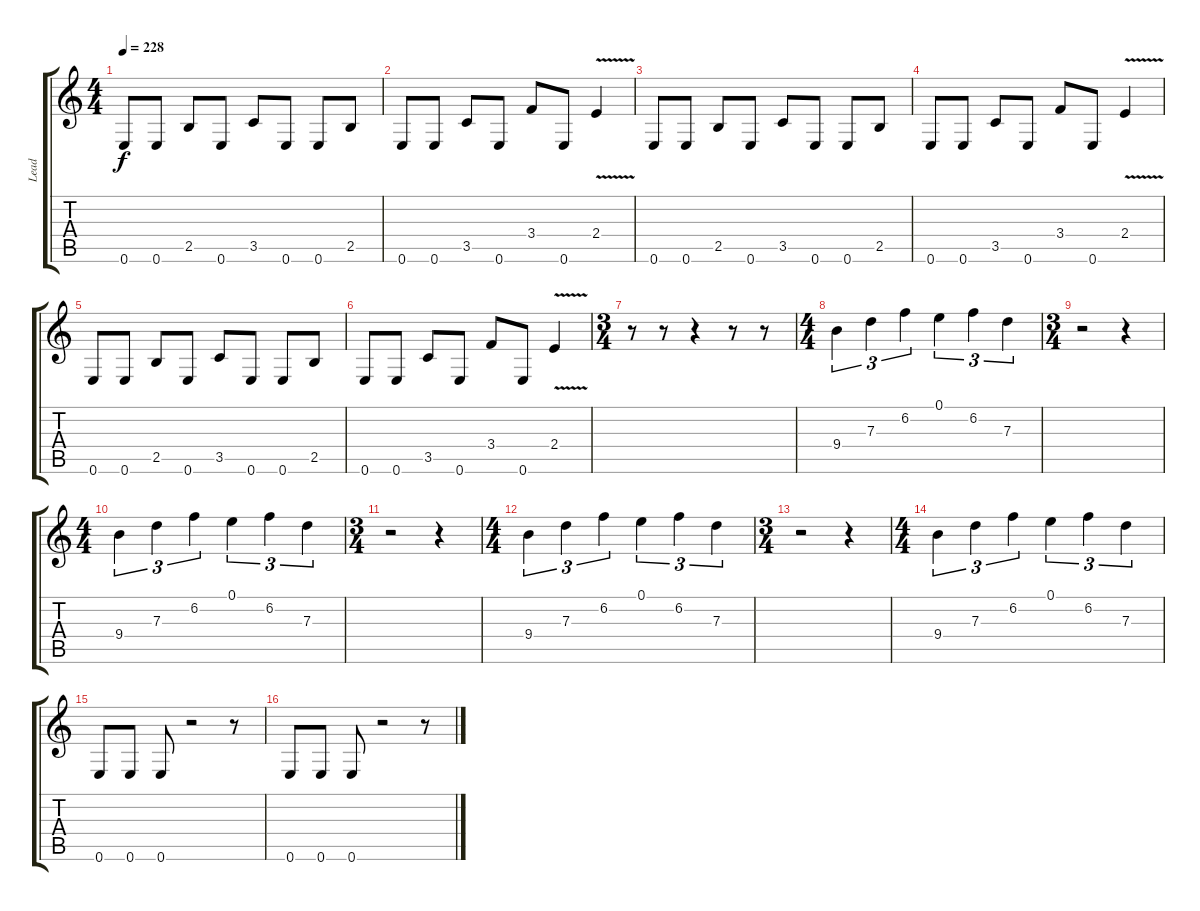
\track ("Lead" "Lead") {instrument overdrivenguitar}
\staff {score tabs}
\tuning (E4 B3 G3 D3 A2 E2) {hide}
\ts (4 4)
\tempo 228
\clef g2
\ks c
0.6.8{dy f} 0.6.8 2.5.8 0.6.8 3.5.8 0.6.8 0.6.8 2.5.8 |
0.6.8 0.6.8 3.5.8 0.6.8 3.4.8 0.6.8 2.4{v}.4 |
0.6.8 0.6.8 2.5.8 0.6.8 3.5.8 0.6.8 0.6.8 2.5.8 |
0.6.8 0.6.8 3.5.8 0.6.8 3.4.8 0.6.8 2.4{v}.4 |
0.6.8 0.6.8 2.5.8 0.6.8 3.5.8 0.6.8 0.6.8 2.5.8 |
0.6.8 0.6.8 3.5.8 0.6.8 3.4.8 0.6.8 2.4{v}.4 |
\ts (3 4)
r.8 r.8 r.4 r.8 r.8 |
\ts (4 4)
9.4.4{tu (3 2) instrument acousticguitarsteel} 7.3.4{tu (3 2)} 6.2.4{tu (3 2)} 0.1.4{tu (3 2)} 6.2.4{tu (3 2)} 7.3.4{tu (3 2)} |
\ts (3 4)
r.2 r.4 |
\ts (4 4)
9.4.4{tu (3 2) instrument acousticguitarsteel} 7.3.4{tu (3 2)} 6.2.4{tu (3 2)} 0.1.4{tu (3 2)} 6.2.4{tu (3 2)} 7.3.4{tu (3 2)} |
\ts (3 4)
r.2 r.4 |
\ts (4 4)
9.4.4{tu (3 2) instrument acousticguitarsteel} 7.3.4{tu (3 2)} 6.2.4{tu (3 2)} 0.1.4{tu (3 2)} 6.2.4{tu (3 2)} 7.3.4{tu (3 2)} |
\ts (3 4)
r.2 r.4 |
\ts (4 4)
9.4.4{tu (3 2) instrument acousticguitarsteel} 7.3.4{tu (3 2)} 6.2.4{tu (3 2)} 0.1.4{tu (3 2)} 6.2.4{tu (3 2)} 7.3.4{tu (3 2)} |
0.6.8{instrument overdrivenguitar} 0.6.8 0.6.8 r.2 r.8 |
0.6.8 0.6.8 0.6.8 r.2 r.8
